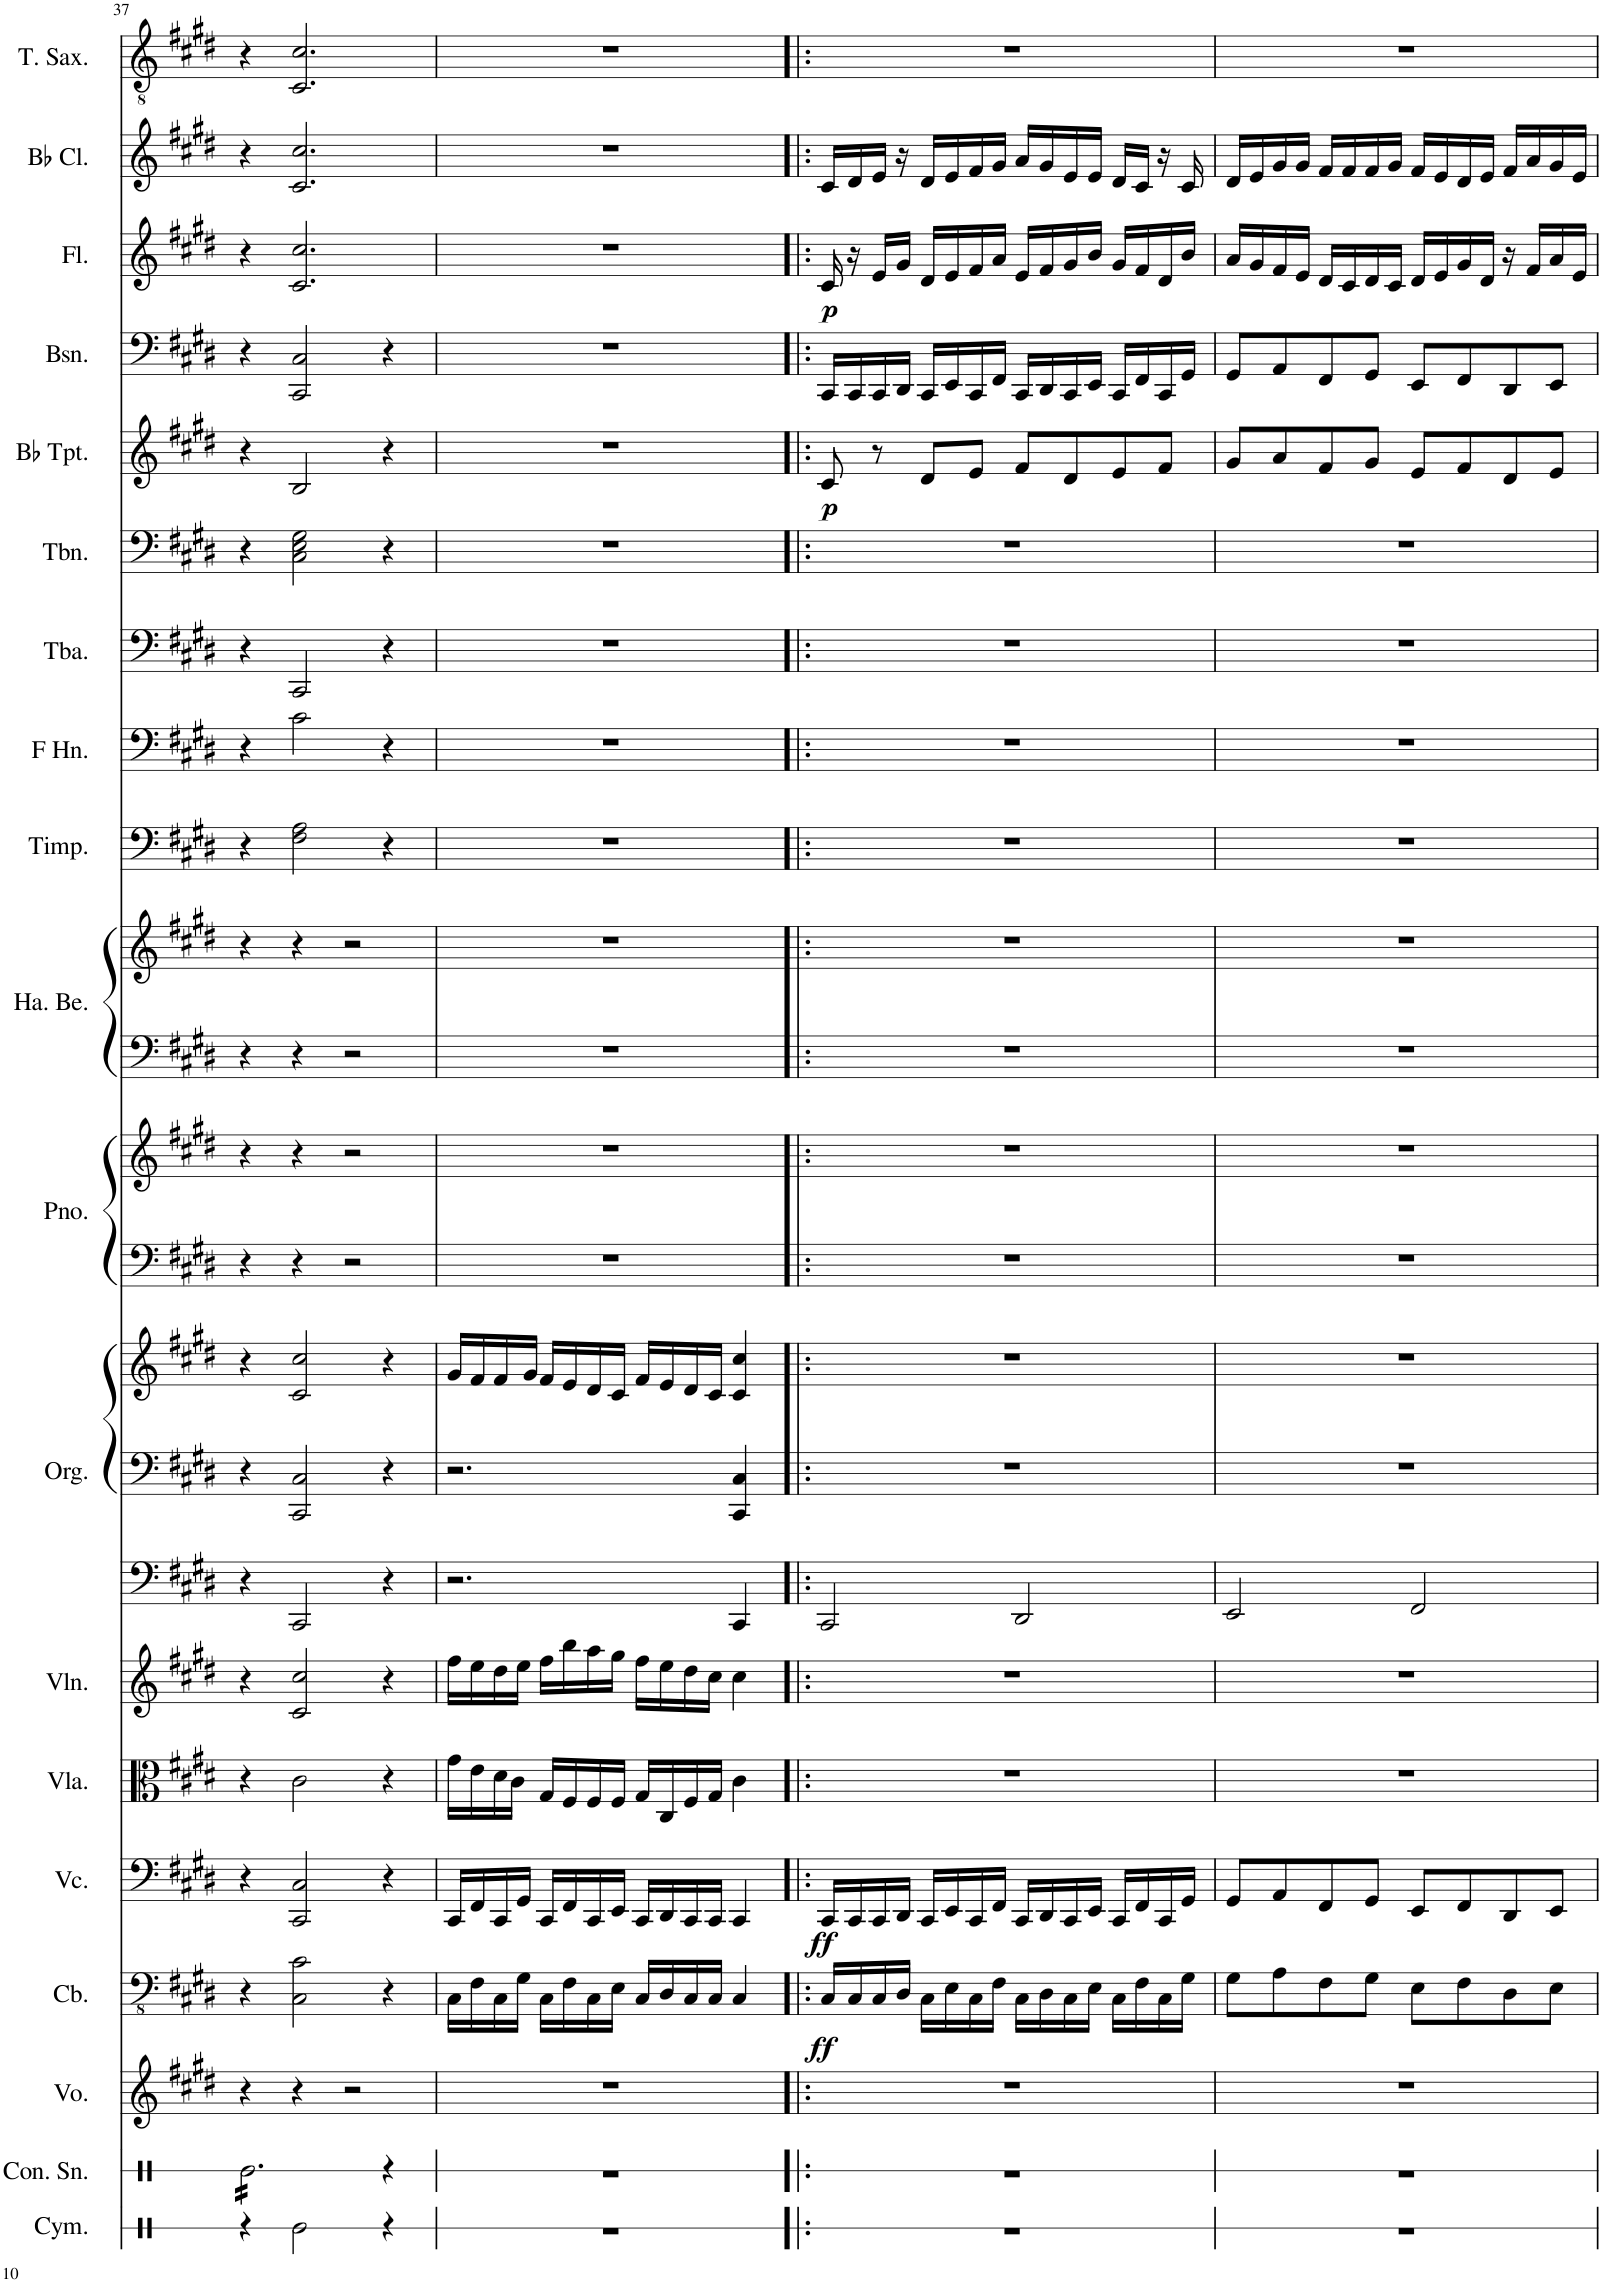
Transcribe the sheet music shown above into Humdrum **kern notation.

**kern	**kern	**kern	**kern	**dynam	**kern	**dynam	**kern	**kern	**kern	**kern	**kern	**kern	**kern	**kern	**kern	**kern	**kern	**kern	**kern	**kern	**dynam	**kern	**kern	**dynam	**kern	**kern
*part19	*part18	*part17	*part16	*part16	*part15	*part15	*part14	*part13	*part12	*part12	*part12	*part11	*part11	*part10	*part10	*part9	*part8	*part7	*part6	*part5	*part5	*part4	*part3	*part3	*part2	*part1
*staff23	*staff22	*staff21	*staff20	*staff20	*staff19	*staff19	*staff18	*staff17	*staff16	*staff15	*staff14	*staff13	*staff12	*staff11	*staff10	*staff9	*staff8	*staff7	*staff6	*staff5	*staff5	*staff4	*staff3	*staff3	*staff2	*staff1
*I"Cymbal	*I"Concert Snare Drum	*I"Voice	*I"Contrabass	*	*I"Violoncello	*	*I"Viola	*I"Violin	*I"Organ	*	*	*I"Piano	*	*I"Hand Bells	*	*I"Timpani	*I"Horn in F	*I"Tuba	*I"Trombone	*I"Bb Trumpet	*	*I"Bassoon	*I"Flute	*	*I"Bb Clarinet	*I"Tenor Saxophone
*I'Cym.	*I'Con. Sn.	*I'Vo.	*I'Cb.	*	*I'Vc.	*	*I'Vla.	*I'Vln.	*I'Org.	*	*	*I'Pno.	*	*I'Ha. Be.	*	*I'Timp.	*	*I'Tba.	*I'Tbn.	*I'Bb Tpt.	*	*I'Bsn.	*I'Fl.	*	*I'Bb Cl.	*I'T. Sax.
!!LO:PB:g=z
*clefX	*clefX	*clefG2	*clefFv4	*	*clefF4	*	*clefC3	*clefG2	*clefF4	*clefF4	*clefG2	*clefF4	*clefG2	*clefF4	*clefG2	*clefF4	*clefF4	*clefF4	*clefF4	*clefG2	*	*clefF4	*clefG2	*	*clefG2	*clefGv2
*	*	*	*ITrd7c12	*	*	*	*	*	*	*	*	*	*	*	*	*	*ITrd4c7	*	*	*ITrd1c2	*	*	*	*	*ITrd1c2	*ITrd8c14
*k[]	*k[]	*k[f#c#g#d#]	*k[f#c#g#d#]	*	*k[f#c#g#d#]	*	*k[f#c#g#d#]	*k[f#c#g#d#]	*k[f#c#g#d#]	*k[f#c#g#d#]	*k[f#c#g#d#]	*k[f#c#g#d#]	*k[f#c#g#d#]	*k[f#c#g#d#]	*k[f#c#g#d#]	*k[f#c#g#d#]	*k[f#c#g#d#]	*k[f#c#g#d#]	*k[f#c#g#d#]	*k[f#c#g#d#]	*	*k[f#c#g#d#]	*k[f#c#g#d#]	*	*k[f#c#g#d#]	*k[f#c#g#d#]
*M4/4	*M4/4	*M4/4	*M4/4	*	*M4/4	*	*M4/4	*M4/4	*M4/4	*M4/4	*M4/4	*M4/4	*M4/4	*M4/4	*M4/4	*M4/4	*M4/4	*M4/4	*M4/4	*M4/4	*	*M4/4	*M4/4	*	*M4/4	*M4/4
=37	=37	=37	=37	=37	=37	=37	=37	=37	=37	=37	=37	=37	=37	=37	=37	=37	=37	=37	=37	=37	=37	=37	=37	=37	=37	=37
*	*tremolo	*	*	*	*	*	*	*	*	*	*	*	*	*	*	*	*	*	*	*	*	*	*	*	*	*
4r	16Re\LL	4r	4r	.	4r	.	4r	4r	4r	4r	4r	4r	4r	4r	4r	4r	4r	4r	4r	4r	.	4r	4r	.	4r	4r
.	16Re\	.	.	.	.	.	.	.	.	.	.	.	.	.	.	.	.	.	.	.	.	.	.	.	.	.
.	16Re\	.	.	.	.	.	.	.	.	.	.	.	.	.	.	.	.	.	.	.	.	.	.	.	.	.
.	16Re\	.	.	.	.	.	.	.	.	.	.	.	.	.	.	.	.	.	.	.	.	.	.	.	.	.
2Re\	16Re\	4r	2CC#\ 2C#\	.	2CC#/ 2C#/	.	2c#\	2c#/ 2cc#/	2CC#/	2CC#/ 2C#/	2c#/ 2cc#/	4r	4r	4r	4r	2F#\ 2A\	2c#\	2CC#/	2C#\ 2E\ 2G#\	2B/	.	2CC#/ 2C#/	2.c#/ 2.cc#/	.	2.c#/ 2.cc#/	2.C#/ 2.c#/
.	16Re\	.	.	.	.	.	.	.	.	.	.	.	.	.	.	.	.	.	.	.	.	.	.	.	.	.
.	16Re\	.	.	.	.	.	.	.	.	.	.	.	.	.	.	.	.	.	.	.	.	.	.	.	.	.
.	16Re\	.	.	.	.	.	.	.	.	.	.	.	.	.	.	.	.	.	.	.	.	.	.	.	.	.
.	16Re\	2r	.	.	.	.	.	.	.	.	.	2r	2r	2r	2r	.	.	.	.	.	.	.	.	.	.	.
.	16Re\	.	.	.	.	.	.	.	.	.	.	.	.	.	.	.	.	.	.	.	.	.	.	.	.	.
.	16Re\	.	.	.	.	.	.	.	.	.	.	.	.	.	.	.	.	.	.	.	.	.	.	.	.	.
.	16Re\JJ	.	.	.	.	.	.	.	.	.	.	.	.	.	.	.	.	.	.	.	.	.	.	.	.	.
*	*Xtremolo	*	*	*	*	*	*	*	*	*	*	*	*	*	*	*	*	*	*	*	*	*	*	*	*	*
4r	4r	.	4r	.	4r	.	4r	4r	4r	4r	4r	.	.	.	.	4r	4r	4r	4r	4r	.	4r	.	.	.	.
=38	=38	=38	=38	=38	=38	=38	=38	=38	=38	=38	=38	=38	=38	=38	=38	=38	=38	=38	=38	=38	=38	=38	=38	=38	=38	=38
1r	1r	1r	16CC#\LL	.	16CC#/LL	.	16g#\LL	16ff#\LL	2.r	2.r	16g#/LL	1r	1r	1r	1r	1r	1r	1r	1r	1r	.	1r	1r	.	1r	1r
.	.	.	16FF#\	.	16FF#/	.	16e\	16ee\	.	.	16f#/	.	.	.	.	.	.	.	.	.	.	.	.	.	.	.
.	.	.	16CC#\	.	16CC#/	.	16d#\	16dd#\	.	.	16f#/	.	.	.	.	.	.	.	.	.	.	.	.	.	.	.
.	.	.	16GG#\JJ	.	16GG#/JJ	.	16e\JJ	16ee\JJ	.	.	16f#/JJ	.	.	.	.	.	.	.	.	.	.	.	.	.	.	.
.	.	.	16CC#\LL	.	16CC#/LL	.	16G#/LL	16ff#\LL	.	.	16f#/LL	.	.	.	.	.	.	.	.	.	.	.	.	.	.	.
.	.	.	16FF#\	.	16FF#/	.	16F#/	16bb\	.	.	16e/	.	.	.	.	.	.	.	.	.	.	.	.	.	.	.
.	.	.	16CC#\	.	16CC#/	.	16F#/	16aa\	.	.	16d#/	.	.	.	.	.	.	.	.	.	.	.	.	.	.	.
.	.	.	16EE\JJ	.	16EE/JJ	.	16F#/JJ	16gg#\JJ	.	.	16c#/JJ	.	.	.	.	.	.	.	.	.	.	.	.	.	.	.
.	.	.	16CC#/LL	.	16CC#/LL	.	16G#/LL	16ff#\LL	.	.	16f#/LL	.	.	.	.	.	.	.	.	.	.	.	.	.	.	.
.	.	.	16DD#/	.	16DD#/	.	16C#/	16ee\	.	.	16e/	.	.	.	.	.	.	.	.	.	.	.	.	.	.	.
.	.	.	16CC#/	.	16CC#/	.	16F#/	16dd#\	.	.	16d#/	.	.	.	.	.	.	.	.	.	.	.	.	.	.	.
.	.	.	16CC#/JJ	.	16CC#/JJ	.	16G#/JJ	16cc#\JJ	.	.	16c#/JJ	.	.	.	.	.	.	.	.	.	.	.	.	.	.	.
.	.	.	4CC#/	.	4CC#/	.	4c#\	4cc#\	4CC#/	4CC#/ 4C#/	4c#/ 4cc#/	.	.	.	.	.	.	.	.	.	.	.	.	.	.	.
=39!|:	=39!|:	=39!|:	=39!|:	=39!|:	=39!|:	=39!|:	=39!|:	=39!|:	=39!|:	=39!|:	=39!|:	=39!|:	=39!|:	=39!|:	=39!|:	=39!|:	=39!|:	=39!|:	=39!|:	=39!|:	=39!|:	=39!|:	=39!|:	=39!|:	=39!|:	=39!|:
!	!	!	!	!LO:DY:b	!	!LO:DY:b	!	!	!	!	!	!	!	!	!	!	!	!	!	!	!LO:DY:b	!	!	!LO:DY:b	!	!
1r	1r	1r	16CC#/LL	ff	16CC#/LL	ff	1r	1r	2CC#/	1r	1r	1r	1r	1r	1r	1r	1r	1r	1r	8c#/	p	16CC#/LL	16c#/	p	16c#/LL	1r
.	.	.	16CC#/	.	16CC#/	.	.	.	.	.	.	.	.	.	.	.	.	.	.	.	.	16CC#/	16r	.	16d#/	.
.	.	.	16CC#/	.	16CC#/	.	.	.	.	.	.	.	.	.	.	.	.	.	.	8r	.	16CC#/	16e/LL	.	16e/JJ	.
.	.	.	16DD#/JJ	.	16DD#/JJ	.	.	.	.	.	.	.	.	.	.	.	.	.	.	.	.	16DD#/JJ	16g#/JJ	.	16r	.
.	.	.	16CC#\LL	.	16CC#/LL	.	.	.	.	.	.	.	.	.	.	.	.	.	.	8d#/L	.	16CC#/LL	16d#/LL	.	16d#/LL	.
.	.	.	16EE\	.	16EE/	.	.	.	.	.	.	.	.	.	.	.	.	.	.	.	.	16EE/	16e/	.	16e/	.
.	.	.	16CC#\	.	16CC#/	.	.	.	.	.	.	.	.	.	.	.	.	.	.	8e/J	.	16CC#/	16f#/	.	16f#/	.
.	.	.	16FF#\JJ	.	16FF#/JJ	.	.	.	.	.	.	.	.	.	.	.	.	.	.	.	.	16FF#/JJ	16a/JJ	.	16g#/JJ	.
.	.	.	16CC#\LL	.	16CC#/LL	.	.	.	2DD#/	.	.	.	.	.	.	.	.	.	.	8f#/L	.	16CC#/LL	16e/LL	.	16a/LL	.
.	.	.	16DD#\	.	16DD#/	.	.	.	.	.	.	.	.	.	.	.	.	.	.	.	.	16DD#/	16f#/	.	16g#/	.
.	.	.	16CC#\	.	16CC#/	.	.	.	.	.	.	.	.	.	.	.	.	.	.	8d#/	.	16CC#/	16g#/	.	16e/	.
.	.	.	16EE\JJ	.	16EE/JJ	.	.	.	.	.	.	.	.	.	.	.	.	.	.	.	.	16EE/JJ	16b/JJ	.	16e/JJ	.
.	.	.	16CC#\LL	.	16CC#/LL	.	.	.	.	.	.	.	.	.	.	.	.	.	.	8e/	.	16CC#/LL	16g#/LL	.	16d#/LL	.
.	.	.	16FF#\	.	16FF#/	.	.	.	.	.	.	.	.	.	.	.	.	.	.	.	.	16FF#/	16f#/	.	16c#/JJ	.
.	.	.	16CC#\	.	16CC#/	.	.	.	.	.	.	.	.	.	.	.	.	.	.	8f#/J	.	16CC#/	16d#/	.	16r	.
.	.	.	16GG#\JJ	.	16GG#/JJ	.	.	.	.	.	.	.	.	.	.	.	.	.	.	.	.	16GG#/JJ	16b/JJ	.	16c#/	.
=40	=40	=40	=40	=40	=40	=40	=40	=40	=40	=40	=40	=40	=40	=40	=40	=40	=40	=40	=40	=40	=40	=40	=40	=40	=40	=40
1r	1r	1r	8GG#\L	.	8GG#/L	.	1r	1r	2EE/	1r	1r	1r	1r	1r	1r	1r	1r	1r	1r	8g#/L	.	8GG#/L	16a/LL	.	16d#/LL	1r
.	.	.	.	.	.	.	.	.	.	.	.	.	.	.	.	.	.	.	.	.	.	.	16g#/	.	16e/	.
.	.	.	8AA\	.	8AA/	.	.	.	.	.	.	.	.	.	.	.	.	.	.	8a/	.	8AA/	16f#/	.	16g#/	.
.	.	.	.	.	.	.	.	.	.	.	.	.	.	.	.	.	.	.	.	.	.	.	16e/JJ	.	16g#/JJ	.
.	.	.	8FF#\	.	8FF#/	.	.	.	.	.	.	.	.	.	.	.	.	.	.	8f#/	.	8FF#/	16d#/LL	.	16f#/LL	.
.	.	.	.	.	.	.	.	.	.	.	.	.	.	.	.	.	.	.	.	.	.	.	16c#/	.	16f#/	.
.	.	.	8GG#\J	.	8GG#/J	.	.	.	.	.	.	.	.	.	.	.	.	.	.	8g#/J	.	8GG#/J	16d#/	.	16f#/	.
.	.	.	.	.	.	.	.	.	.	.	.	.	.	.	.	.	.	.	.	.	.	.	16c#/JJ	.	16g#/JJ	.
.	.	.	8EE\L	.	8EE/L	.	.	.	2FF#/	.	.	.	.	.	.	.	.	.	.	8e/L	.	8EE/L	16d#/LL	.	16f#/LL	.
.	.	.	.	.	.	.	.	.	.	.	.	.	.	.	.	.	.	.	.	.	.	.	16e/	.	16e/	.
.	.	.	8FF#\	.	8FF#/	.	.	.	.	.	.	.	.	.	.	.	.	.	.	8f#/	.	8FF#/	16g#/	.	16d#/	.
.	.	.	.	.	.	.	.	.	.	.	.	.	.	.	.	.	.	.	.	.	.	.	16d#/JJ	.	16e/JJ	.
.	.	.	8DD#\	.	8DD#/	.	.	.	.	.	.	.	.	.	.	.	.	.	.	8d#/	.	8DD#/	16r	.	16f#/LL	.
.	.	.	.	.	.	.	.	.	.	.	.	.	.	.	.	.	.	.	.	.	.	.	16f#/LL	.	16a/	.
.	.	.	8EE\J	.	8EE/J	.	.	.	.	.	.	.	.	.	.	.	.	.	.	8e/J	.	8EE/J	16a/	.	16g#/	.
.	.	.	.	.	.	.	.	.	.	.	.	.	.	.	.	.	.	.	.	.	.	.	16e/JJ	.	16e/JJ	.
=	=	=	=	=	=	=	=	=	=	=	=	=	=	=	=	=	=	=	=	=	=	=	=	=	=	=
*-	*-	*-	*-	*-	*-	*-	*-	*-	*-	*-	*-	*-	*-	*-	*-	*-	*-	*-	*-	*-	*-	*-	*-	*-	*-	*-
